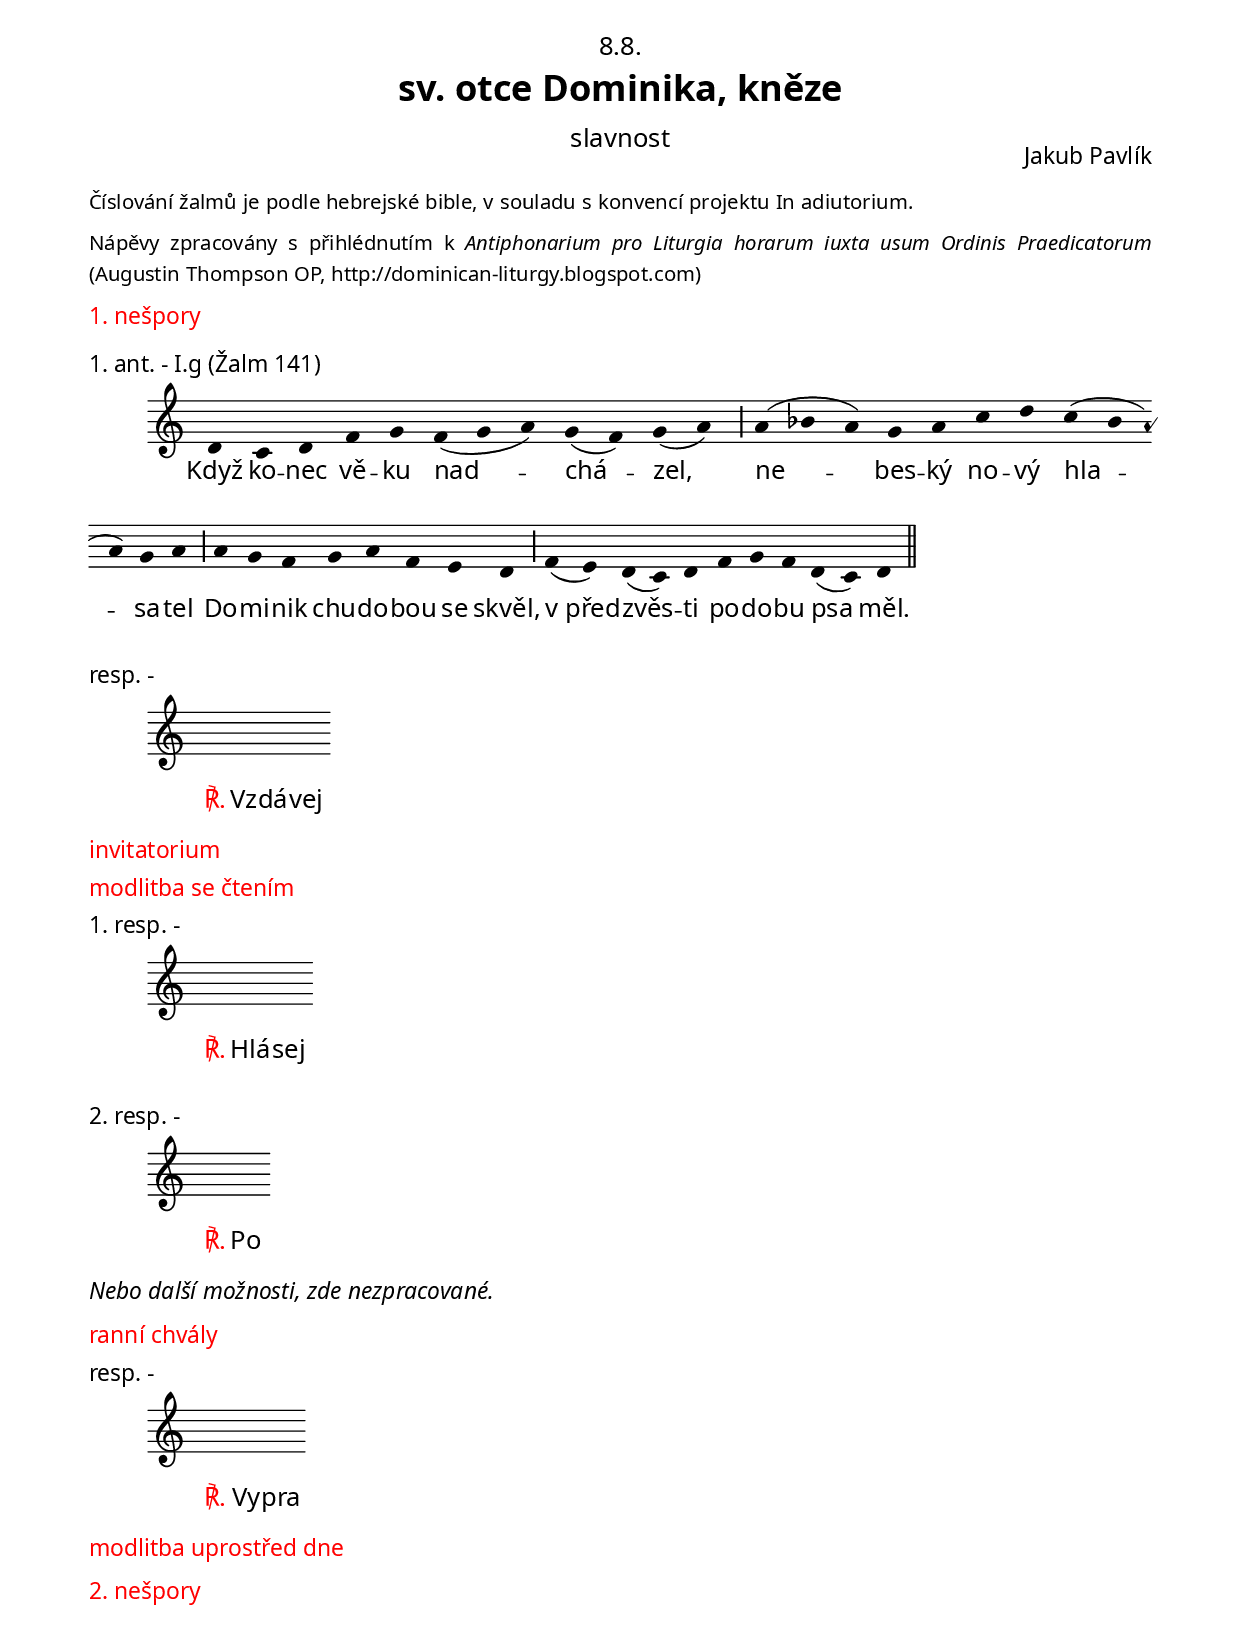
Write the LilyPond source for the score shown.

\version "2.16.0"

\include "../../spolecne.ly"
\include "../../dilyresponsorii.ly"
poznamkaOP = \markup\small\justify {
  Číslování žalmů je podle hebrejské bible, v souladu
  s konvencí projektu In adiutorium.
}


\header {
  title = \markup\titleSvatek
            "sv. otce Dominika, kněze"
            slavnost
            8.8.
  composer = "Jakub Pavlík"
}

\markup\poznamkaOP

\markup\small\justify{
  Nápěvy zpracovány s přihlédnutím 
  k \italic{Antiphonarium pro Liturgia horarum iuxta usum Ordinis Praedicatorum}
  (Augustin Thompson OP, 
  \with-url #"http://dominican-liturgy.blogspot.com" {http://dominican-liturgy.blogspot.com)}
}

\markup {\nadpisHodinka {"1. nešpory"}}

\score {
  \relative c' {
    \choralniRezim
    d4 c d f g f( g a) g( f) g( a) \barMaior
    a( bes a) g a c d c( b a) g a \barMaior
    a g f g a f e d \barMaior
    f( e) d( c) d f g f d( c) d \barFinalis
  }
  \addlyrics {
    Když ko -- nec vě -- ku nad -- chá -- zel, 
    ne -- bes -- ký no -- vý hla -- sa -- tel 
    Do -- mi -- nik chu -- do -- bou se skvěl, 
    v_před -- zvěs -- ti po -- do -- bu psa měl.
  }
  \header {
    quid = "1. ant."
    modus = "I"
    differentia = "g" 
    psalmus = "Žalm 141"
    id = ""
    piece = \markup {\sestavTitulek}
  }
}

\score {
  \relative c' {
    \choralniRezim
    
  }
  \addlyrics {
    Pro Kris -- to -- vo jmé -- no žil, u -- mí -- ral, 
    všu -- de Bo -- ží se -- me -- no roz -- sé -- val, 
    chrá -- něn ští -- tem chu -- do -- by bo -- jo -- val.
  }
  \header {
    quid = "2. ant."
    modus = ""
    differentia = "" 
    psalmus = "Žalm 142"
    id = ""
    piece = \markup {\sestavTitulek}
  }
}

\score {
  \relative c' {
    \choralniRezim
    
  }
  \addlyrics {
    V_jas -- né ne -- be vchá -- zí již, 
    tě -- les -- ných pout zba -- ven, 
    na -- pl -- ně -- nou Pá -- nem číš 
    o -- kou -- ší teď bla -- žen.
  }
  \header {
    quid = "3. ant."
    modus = ""
    differentia = "" 
    psalmus = "Flp 2"
    id = ""
    piece = \markup {\sestavTitulek}
  }
}

\score {
  \relative c' {
    \choralniRezim
    
    % R
    \neviditelna a
    
    % V
    \neviditelna a
    
    % R
    \neviditelna a
    
    % Slava
  }
  \addlyrics {
    \Response Vzdá -- vej -- te Pá -- nu, Bo -- ží dě -- ti,_* 
    čest a slá -- vu.
    \Verse Vzdá -- vej -- te po -- ctu je -- ho jmé -- nu._*
    \Response Čest a slá -- vu.
    \textRespDoxologie
  }
  \header {
    quid = "resp."
    modus = ""
    id = ""
    piece = \markup {\sestavTitulekResp}
  }
}

\score {
  \relative c' {
    \choralniRezim
    
  }
  \addlyrics {
    Bla -- že -- ný Do -- mi -- nik po -- zdvi -- hl ru -- ce k_ne -- bi a pra -- vil: 
    Ot -- če sva -- tý, ty víš, že jsem o -- chot -- ně a vy -- tr -- va -- le pl -- nil tvou vů -- li 
    a o -- chrá -- nil jsem a za -- cho -- val ty, kte -- ré jsi mi dal. 
    Teď zas je do -- po -- rou -- čím to -- bě, 
    za -- cho -- vej je a o -- chra -- ňuj. 
  }
  \header {
    quid = "ant. k Magnificat"
    modus = ""
    differentia = "" 
    psalmus = ""
    id = ""
    piece = \markup {\sestavTitulekBezZalmu}
  }
}

\markup {\nadpisHodinka {"invitatorium"}}

\score {
  \relative c' {
    \choralniRezim
    
  }
  \addlyrics {
    Pojď -- te se kla -- nět Pá -- nu a -- po -- što -- lů, 
    kte -- rý u -- či -- nil z_Do -- mi -- ni -- ka 
    hla -- sa -- te -- le e -- van -- ge -- li -- a.
  }
  \header {
    quid = "ant."
    modus = ""
    differentia = "" 
    psalmus = ""
    id = ""
    piece = \markup {\sestavTitulekBezZalmu}
  }
}

\markup {\nadpisHodinka {"modlitba se čtením"}}

\score {
  \relative c' {
    \choralniRezim
    
  }
  \addlyrics {
    Ty, o kte -- rých Pán pře -- dem vě -- děl, 
    ty ta -- ké před -- ur -- čil, 
    a -- by by -- li ve sho -- dě s_ob -- ra -- zem je -- ho Sy -- na, 
    a -- by tak on byl prv -- ní z_mno -- ha brat -- ří.
  }
  \header {
    quid = "1. ant."
    modus = ""
    differentia = "" 
    psalmus = "Žalm 1"
    id = ""
    piece = \markup {\sestavTitulek}
  }
}

\score {
  \relative c' {
    \choralniRezim
    
  }
  \addlyrics {
    Bůh za -- zá -- řil v_na -- šem srd -- ci, 
    a -- by o -- sví -- til li -- di po -- zná -- ním je -- ho ve -- leb -- nos -- ti, 
    kte -- rá je na Kris -- to -- vě tvá -- ři.
  }
  \header {
    quid = "2. ant."
    modus = ""
    differentia = "" 
    psalmus = "Žalm 2"
    id = ""
    piece = \markup {\sestavTitulek}
  }
}

\score {
  \relative c' {
    \choralniRezim
    
  }
  \addlyrics {
    Bůh, dár -- ce na -- dě -- je, 
    ať vás na -- pl -- ní sa -- mou ra -- dos -- tí i po -- ko -- jem ve ví -- ře, 
    a -- bys -- te pro -- spí -- va -- li v_na -- dě -- ji 
    s_moc -- nou po -- mo -- cí Du -- cha Sva -- té -- ho.
  }
  \header {
    quid = "3. ant."
    modus = ""
    differentia = "" 
    psalmus = "Žalm 24"
    id = ""
    piece = \markup {\sestavTitulek}
  }
}

\score {
  \relative c' {
    \choralniRezim
    
    % R
    \neviditelna a
    
    % V
    \neviditelna a
    
    % R
    \neviditelna a
    
    % Slava
  }
  \addlyrics {
    \Response Hlá -- sej slo -- vo! 
    Na -- lé -- hej, ať je to vhod či ne -- vhod, 
    u -- svěd -- čuj, do -- mlou -- vej, na -- po -- mí -- nej, 
    s_veš -- ke -- rou sho -- ví -- va -- vos -- tí a zna -- los -- tí na -- u -- ky._* 
    
    Ty však buď ve všem roz -- váž -- ný, 
    vy -- tr -- va -- lý ve zkouš -- kách, 
    pra -- cuj ja -- ko hla -- sa -- tel e -- van -- ge -- li -- a.
    
    \Verse Jak mi -- lý je pří -- chod těch, 
    kdo při -- ná -- še -- jí ra -- dost -- nou zvěst!_* 
    
    Ty však buď ve všem roz -- váž -- ný, 
    vy -- tr -- va -- lý ve zkouš -- kách, 
    pra -- cuj ja -- ko hla -- sa -- tel e -- van -- ge -- li -- a.
  }
  \header {
    quid = "1. resp."
    modus = ""
    id = ""
    piece = \markup {\sestavTitulekResp}
  }
}

\score {
  \relative c' {
    \choralniRezim
    
    % R
    \neviditelna a
    
    % V
    \neviditelna a
    
    
  }
  \addlyrics {
    \Response Po -- vstal no -- vý hla -- sa -- tel spá -- sy, 
    byl jak o -- heň_* 
    a je -- ho slo -- vo plá -- lo jak po -- cho -- deň.
    \Verse V_je -- ho ús -- tech by -- la na -- u -- ka prav -- dy, 
    ne -- pra -- vost se ne -- na -- lez -- la na je -- ho rtech._* 
    A je -- ho slo -- vo plá -- lo jak po -- cho -- deň. 
  }
  \header {
    quid = "2. resp."
    modus = ""
    id = ""
    piece = \markup {\sestavTitulekResp}
  }
}

\markup\italic{Nebo další možnosti, zde nezpracované.}

\markup {\nadpisHodinka {"ranní chvály"}}

\score {
  \relative c' {
    \choralniRezim
    
  }
  \addlyrics {
    Ja -- ko žíz -- ní je -- len po pra -- me -- ni vo -- dy, 
    tak žíz -- nil Kris -- tův slu -- žeb -- ník po mu -- čed -- nic -- tví.
  }
  \header {
    quid = "1. ant."
    modus = ""
    differentia = "" 
    psalmus = "Žalm 63"
    id = ""
    piece = \markup {\sestavTitulek}
  }
}

\score {
  \relative c' {
    \choralniRezim
    
  }
  \addlyrics {
    Bra -- tr Do -- mi -- nik se -- tr -- vá -- val v_mod -- lit -- bě 
    ve dne v_no -- ci.
  }
  \header {
    quid = "2. ant."
    modus = ""
    differentia = "" 
    psalmus = "Dan 3-III"
    id = ""
    piece = \markup {\sestavTitulek}
  }
}

\score {
  \relative c' {
    \choralniRezim
    
  }
  \addlyrics {
    Když Do -- mi -- nik po -- sí -- lal brat -- ry ká -- zat, 
    pro -- sil je a na -- po -- mí -- nal, 
    a -- by hor -- li -- vě pra -- co -- va -- li na spá -- se du -- ší.
  }
  \header {
    quid = "3. ant."
    modus = ""
    differentia = "" 
    psalmus = "Žalm 149"
    id = ""
    piece = \markup {\sestavTitulek}
  }
}

\score {
  \relative c' {
    \choralniRezim
    
    % R
    \neviditelna a
    
    % V
    \neviditelna a
    
    % R
    \neviditelna a
    
    % Slava
  }
  \addlyrics {
    \Response Vy -- pra -- vuj -- te me -- zi po -- ha -- ny_* 
    o Pá -- no -- vě slá -- vě.
    \Verse Me -- zi vše -- mi ná -- ro -- dy o je -- ho di -- vech._*
    \Response O Pá -- no -- vě slá -- vě. 
    \textRespDoxologie
  }
  \header {
    quid = "resp."
    modus = ""
    id = ""
    piece = \markup {\sestavTitulekResp}
  }
}

\score {
  \relative c' {
    \choralniRezim
    
  }
  \addlyrics {
    Jak mi -- lý je pří -- chod to -- ho, 
    kdo zvěs -- tu -- je po -- koj a o -- zna -- mu -- je spá -- su, 
    kte -- rý pra -- ví Si -- o -- nu: 
    Kra -- lu -- je Bůh tvůj.
  }
  \header {
    quid = "ant. k Benedictus"
    modus = ""
    differentia = "" 
    psalmus = ""
    id = ""
    piece = \markup {\sestavTitulekBezZalmu}
  }
}

\markup {\nadpisHodinka {"modlitba uprostřed dne"}}

\score {
  \relative c' {
    \choralniRezim
    
  }
  \addlyrics {
    Měj -- te lás -- ku, buď -- te po -- kor -- ní, 
    va -- ším vlast -- nic -- tvím ať je do -- bro -- vol -- ná chu -- do -- ba.
  }
  \header {
    quid = "ant. dopoledne"
    modus = ""
    differentia = "" 
    psalmus = ""
    id = ""
    piece = \markup {\sestavTitulekBezZalmu}
  }
}

\score {
  \relative c' {
    \choralniRezim
    
  }
  \addlyrics {
    Byl to nej -- vět -- ší a nej -- lep -- ší tě -- ši -- tel 
    po -- kou -- še -- ných brat -- ří 
    i ji -- ných li -- dí.
  }
  \header {
    quid = "ant. v poledne"
    modus = ""
    differentia = "" 
    psalmus = ""
    id = ""
    piece = \markup {\sestavTitulekBezZalmu}
  }
}

\score {
  \relative c' {
    \choralniRezim
    
  }
  \addlyrics {
    O -- prav -- do -- vě mi -- lo -- val chu -- do -- bu 
    a no -- sil vždy pros -- tý o -- děv.
  }
  \header {
    quid = "ant. odpoledne"
    modus = ""
    differentia = "" 
    psalmus = ""
    id = ""
    piece = \markup {\sestavTitulekBezZalmu}
  }
}

\markup {\nadpisHodinka {"2. nešpory"}}

\score {
  \relative c' {
    \choralniRezim
    
  }
  \addlyrics {
    Všech -- ny li -- di ob -- jí -- mal ši -- ro -- kou ná -- ru -- čí lás -- ky 
    a pro -- to -- že měl všech -- ny rád, 
    mě -- li všich -- ni rá -- di je -- ho.
  }
  \header {
    quid = "1. ant."
    modus = ""
    differentia = "" 
    psalmus = "Žalm 115"
    id = ""
    piece = \markup {\sestavTitulek}
  }
}

\score {
  \relative c' {
    \choralniRezim
    
  }
  \addlyrics {
    Po -- hnut sou -- ci -- tem a lás -- kou 
    pro -- dal kni -- hy a všech -- no, co měl, 
    a da -- ro -- val to na vý -- ži -- vu chu -- dých.
  }
  \header {
    quid = "2. ant."
    modus = ""
    differentia = "" 
    psalmus = "Žalm 125"
    id = ""
    piece = \markup {\sestavTitulek}
  }
}

\score {
  \relative c' {
    \choralniRezim
    
  }
  \addlyrics {
    Hla -- si -- tě vo -- lal: 
    Pa -- ne, smi -- luj se nad svým li -- dem. 
    Co bu -- de s_hříš -- ní -- ky?
  }
  \header {
    quid = "3. ant."
    modus = ""
    differentia = "" 
    psalmus = "Ef 1"
    id = ""
    piece = \markup {\sestavTitulek}
  }
}

\score {
  \relative c' {
    \choralniRezim
    
    % R
    \neviditelna a
    
    % V
    \neviditelna a
    
    % R
    \neviditelna a
    
    % Slava
  }
  \addlyrics {
    \Response Bla -- ho -- sla -- ve -- ní, kdo sly -- ší Bo -- ží slov -- o_* 
    a za -- cho -- vá -- va -- jí je.
    \Verse Při -- ná -- še -- jí u -- ži -- tek v_tr -- pě -- li -- vos -- ti._*
    \Response A za -- cho -- vá -- va -- jí je. 
    \textRespDoxologie
  }
  \header {
    quid = "resp."
    modus = ""
    id = ""
    piece = \markup {\sestavTitulekResp}
  }
}

\score {
  \relative c' {
    \choralniRezim
    
  }
  \addlyrics {
    Vel -- ký Ot -- če, sva -- tý Do -- mi -- ni -- ku, 
    v_ho -- di -- ně smr -- ti nás přij -- mi k_so -- bě, 
    a zde na ze -- mi na nás po -- hlí -- žej vždy s_lás -- kou.
  }
  \header {
    quid = "ant."
    modus = ""
    differentia = "" 
    psalmus = ""
    id = ""
    piece = \markup {\sestavTitulekBezZalmu}
  }
}